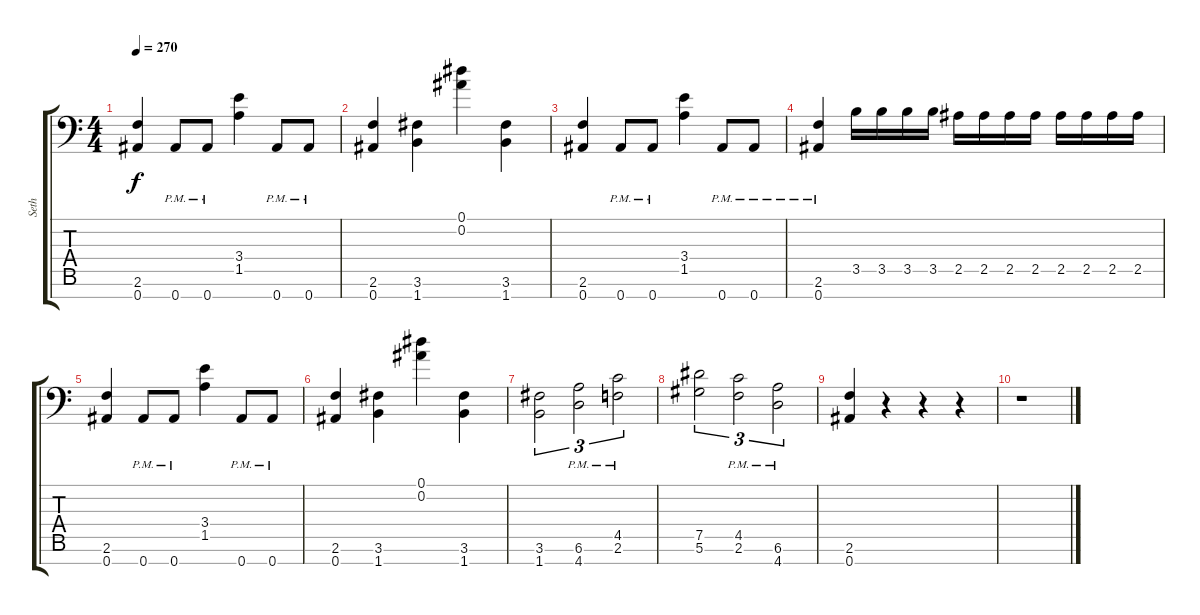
\track ("Seth" "Seth") {instrument distortionguitar}
\staff {score tabs}
\tuning (Eb4 Bb3 Gb3 Db3 Ab2 Eb2 Bb1) {hide}
\ts (4 4)
\tempo 270
\clef f4
\ks c
(2.6 0.7).4{dy f} 0.7{pm}.8 0.7{pm}.8 (3.4 1.5).4 0.7{pm}.8 0.7{pm}.8 |
(2.6 0.7).4 (3.6 1.7).4 (0.1 0.2).4 (3.6 1.7).4 |
(2.6 0.7).4 0.7{pm}.8 0.7{pm}.8 (3.4 1.5).4 0.7{pm}.8 0.7{pm}.8 |
(2.6{pm} 0.7{pm}).4 3.5.16 3.5.16 3.5.16 3.5.16 2.5.16 2.5.16 2.5.16 2.5.16 2.5.16 2.5.16 2.5.16 2.5.16 |
(2.6 0.7).4 0.7{pm}.8 0.7{pm}.8 (3.4 1.5).4 0.7{pm}.8 0.7{pm}.8 |
(2.6 0.7).4 (3.6 1.7).4 (0.1 0.2).4 (3.6 1.7).4 |
(3.6 1.7).2{tu (3 2)} (6.6{pm} 4.7{pm}).2{tu (3 2)} (4.5{pm} 2.6{pm}).2{tu (3 2)} |
(7.5 5.6).2{tu (3 2)} (4.5{pm} 2.6{pm}).2{tu (3 2)} (6.6{pm} 4.7{pm}).2{tu (3 2)} |
(2.6 0.7).4 r.4 r.4 r.4 |
r.1
